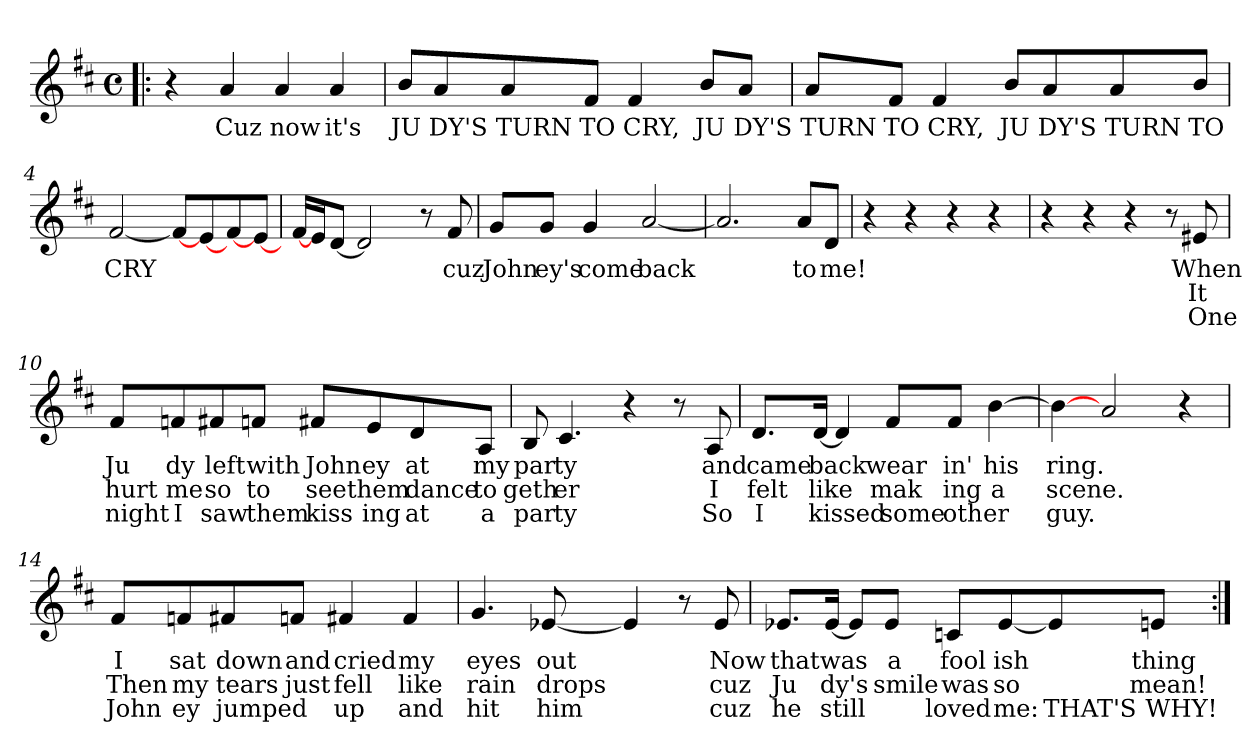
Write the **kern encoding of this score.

**kern	**text	**text	**text
*part1	*part1	*part1	*part1
*staff1	*staff1	*staff1	*staff1
*clefG2	*	*	*
*k[f#c#]	*	*	*
*D:	*	*	*
*M4/4	*	*	*
*met(c)	*	*	*
=1!|:	=1!|:	=1!|:	=1!|:
4r	1.	.	.
4a/	Cuz	.	.
4a/	now	.	.
4a/	it's	.	.
=2	=2	=2	=2
8b/L	JU	.	.
8a/	DY'S	.	.
8a/	TURN	.	.
8f#/J	TO	.	.
4f#/	CRY,	.	.
8b/L	JU	.	.
8a/J	DY'S	.	.
=3	=3	=3	=3
8a/L	TURN	.	.
8f#/J	TO	.	.
4f#/	CRY,	.	.
8b/L	JU	.	.
8a/	DY'S	.	.
8a/	TURN	.	.
8b/J	TO	.	.
!!LO:LB:g=z
=4	=4	=4	=4
[2f#/	CRY	.	.
8f#/L_	.	.	.
[8e/	.	.	.
[8f#/	.	.	.
[8e/J	.	.	.
=5	=5	=5	=5
[16f#/LL	.	.	.
16e/J	.	.	.
[8d/J	.	.	.
2d/]	.	.	.
8r	.	.	.
8f#/	cuz	.	.
=6	=6	=6	=6
8g/L	John	.	.
8g/J	ey's	.	.
4g/	come	.	.
[2a/	back	.	.
=7	=7	=7	=7
2.a/]	.	.	.
8a/L	to	.	.
8d/J	me!	.	.
=8	=8	=8	=8
4r	.	.	.
4r	.	.	.
4r	.	.	.
4r	.	.	.
!!LO:LB:g=z
=9	=9	=9	=9
4r	.	.	.
4r	.	.	.
4r	1.	2.	3.
8r	.	.	.
8e#X/	When	It	One
=10	=10	=10	=10
8f#/L	Ju	hurt	night
8fn/	dy	me	I
8f#X/	left	so	saw
8fn/J	with	to	them
8f#X/L	John	see	kiss
8e/	ey	them	ing
8d/	at	dance	at
8A/J	my	to	a
=11	=11	=11	=11
8B/	par	geth	par
4.c#/	ty	er	ty
4r	.	.	.
8r	.	.	.
8A/	and	I	So
!!LO:LB:g=z
=12	=12	=12	=12
8.d/L	came	felt	I
[16d/Jk	back	like	kissed
4d/]	.	.	.
8f#/L	wear	mak	some
8f#/J	in'	ing	oth
[4b\	his	a	er
=13	=13	=13	=13
4b\_	ring.	scene.	guy.
2a/	.	.	.
4r	.	.	.
=14	=14	=14	=14
8f#/L	I	Then	John
8fn/	sat	my	ey
8f#X/	down	tears	jumped
8fn/J	and	just	.
4f#X/	cried	fell	up
4f#/	my	like	and
!!LO:LB:g=z
=15	=15	=15	=15
4.g/	eyes	rain	hit
[8e-X/	out	drops	him
4e-/]	.	.	.
8r	.	.	.
8e-/	Now	cuz	cuz
=16	=16	=16	=16
8.e-X/L	that	Ju	he
[16e-/Jk	was	dy's	still
8e-/L]	.	.	.
8e-/J	a	smile	.
8cn/L	fool	was	loved
[8e-/	ish	so	me:
8e-/]	.	.	THAT'S
8en/J	thing	mean!	WHY!
=:|!	=:|!	=:|!	=:|!
*-	*-	*-	*-
